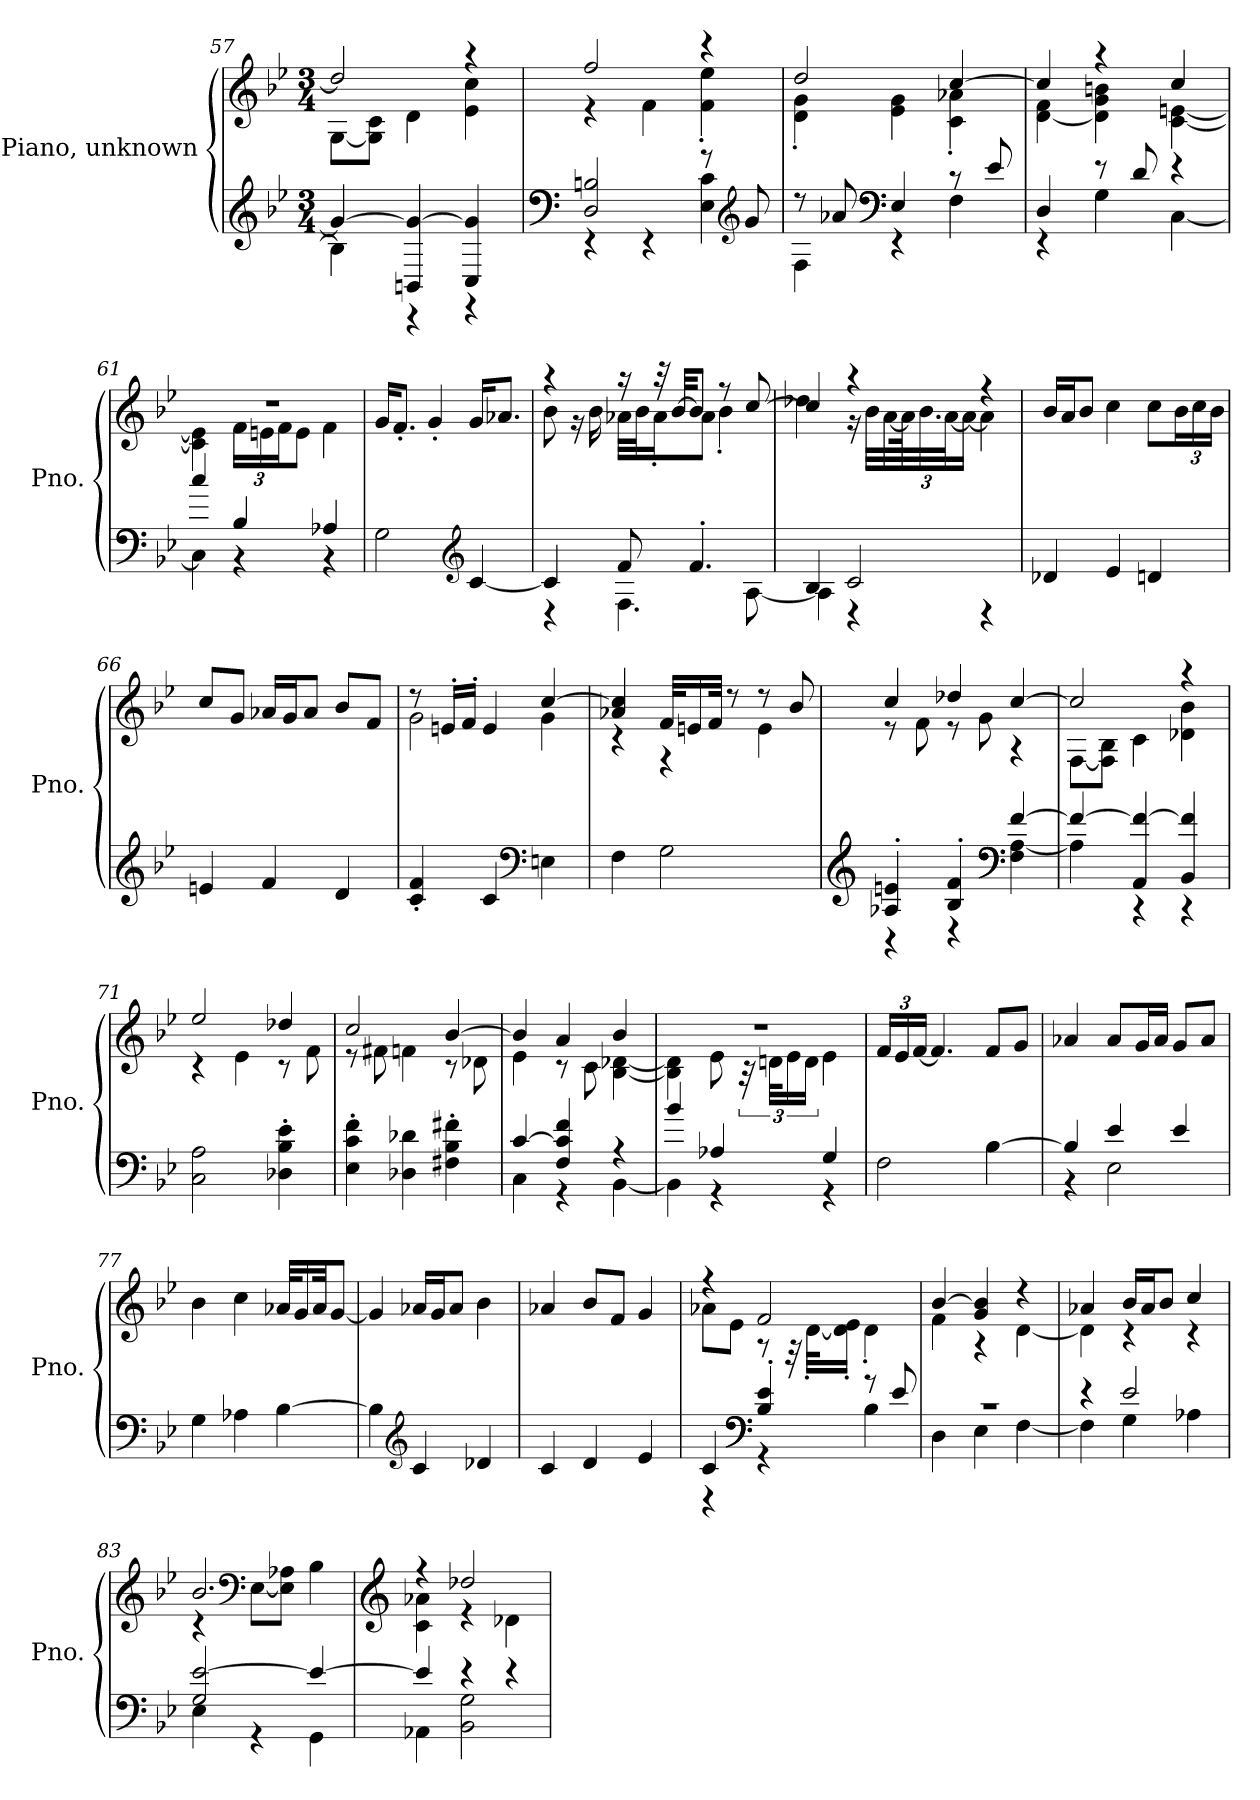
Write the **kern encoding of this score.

**kern	**kern
*part1	*part1
*staff2	*staff1
*I"Piano, unknown	*
*I'Pno.	*
*clefG2	*clefG2
*k[b-e-]	*k[b-e-]
*M3/4	*M3/4
=57	=57
*^	*^
4g/_	4B-\]	2dd/]	[8G\L
.	.	.	8G\] 8c\J
4BBn/ 4g/_	4r	.	4d\
4C/ 4g/]	4r	4r	4e-\ 4cc\
=58	=58	=58	=58
*clefF4	*	*	*
2D/ 2Bn/	4r	2ff/	4r
.	4r	.	4f\
8r	4E-\ 4c\	4r	4f\' 4ee-\'
*clefG2	*	*	*
8g/	.	.	.
=59	=59	=59	=59
8r	4F\	2dd/	4d\' 4g\'
8a-X/	.	.	.
*clefF4	*	*	*
4E-/	4r	.	4e-\ 4g\
8r	4F\	[4cc/	4c\' 4a-X\'
8e-/	.	.	.
=60	=60	=60	=60
4D/	4r	4cc/]	[4d\ 4f\
8r	4G\	4r	4d\] 4g\ 4bn\
8d/	.	.	.
4r	[4C\	4cc/	[4c\ [4en\
!!LO:LB:g=z	!!
=61	=61	=61	=61
4cc/	4C\]	2.r	4c\] 4e\]
*	*	*	*Xbrackettup
4B-/	4r	.	24f\LL
.	.	.	24en\
.	.	.	24f\J
.	.	.	8e\J
4A-X/	4r	.	4f\
*v	*v	*	*
*	*v	*v
=62	=62
2G\	16g/KL
.	8.f'/J
.	4g'/
*clefG2	*
[4c/	16g/KL
.	8.a-X/J
=63	=63
*^	*^
4c/]	4r	4r	8b-\
.	.	.	16r
.	.	.	16b-\
8f/	4.F\	16r	32a-X\LLL
.	.	.	32b-\J
.	.	32r	16a-'\J
.	.	[32b-/KKL	.
4.f'/	.	8b-/J]	8a-\J
.	.	8r	4b-'\
.	[8A\	[8cc/	.
=64	=64	=64	=64
4B-/	4A\]	4cc/]	4dd-X\
2c/	4r	4r	16r
.	.	.	32b-\LLL
.	.	.	[32a\
.	.	.	96a\K]
.	.	.	48.b-\
.	.	.	[48a\J
.	.	.	16a\JJ_
.	4r	4r	4a\]
*v	*v	*	*
*	*v	*v
!!LO:LB:g=z
=65	=65
4d-X/	16b-/LL
.	16a/J
.	8b-/J
4e-/	4cc\
4dn/	8cc\L
.	24b-\L
.	24cc\
.	24b-\JJ
=66	=66
4en/	8cc/L
.	8g/J
4f/	16a-X/LL
.	16g/J
.	8a-/J
4d/	8b-/L
.	8f/J
=67	=67
*	*^
4c/' 4f/'	8r	2g\
.	16en'/LL	.
.	16f'/JJ	.
4c/	4e/	.
*clefF4	*	*
4En\	[4cc/	4g\
=68	=68	=68
4F\	4a-X/ 4cc/]	4r
2G\	32f/KLL	4r
.	16en/	.
.	32f/JJk	.
.	8r	.
.	8r	4e\
.	8b-/	.
!!LO:LB:g=z	!!
=69	=69	=69
*clefG2	*	*
*^	*	*
4A-X/' 4en/'	4r	4cc/	8r
.	.	.	8f\
4B-/' 4f/'	4r	4dd-X/	8r
.	.	.	8g\
*clefF4	*	*	*
[4f/	4F\ [4A-\	[4cc/	4r
=70	=70	=70	=70
4f/_	4A-\]	2cc/]	[8F\L
.	.	.	8F\] 8B-\J
4AA/ 4f/_	4r	.	4c\
4BB-/ 4f/]	4r	4r	4d-X\ 4b-\
*v	*v	*	*
=71	=71	=71
2C\ 2A\	2ee-/	4r
.	.	4e-\
4D-X\' 4B-\' 4e-\'	4dd-X/	8r
.	.	8f\
=72	=72	=72
4E-\' 4c\' 4f\'	2cc/	8r
.	.	8f#X\
4D-X\ 4d-X\	.	4fn\
4F#X\' 4B-\' 4f#X\'	[4b-/	8r
.	.	8d-X\
=73	=73	=73
*^	*	*
[4c/	4C\	4b-/]	4e-\
4F/ 4c/] 4f/	4r	4a/	8r
.	.	.	8c\
4r	[4BB-\	4b-/	[4B-\ [4d-X\
!!LO:LB:g=z	!!
=74	=74	=74	=74
4b-/	4BB-\]	2.r	4B-\] 4d-\]
4A-X/	4r	.	8e-\
*	*	*	*brackettup
.	.	.	48r
.	.	.	48dn\KLL
.	.	.	24e-\
.	.	.	24d\JJ
4G/	4r	.	4e-\
*v	*v	*	*
*	*v	*v
=75	=75
*	*Xbrackettup
2F\	24f/LL
.	24e-/
.	[24f/JJ
.	4.f/]
[4B-\	8f/L
.	8g/J
=76	=76
*^	*
4B-/]	4r	4a-X/
4e-/	2E-\	8a-/L
.	.	16g/L
.	.	16a-/JJ
4e-/	.	8g/L
.	.	8a-/J
*v	*v	*
=77	=77
4G\	4b-\
4A-X\	4cc\
[4B-\	32a-X/KLL
.	16g/
.	32a-/JK
.	[8g/J
=78	=78
4B-\]	4g/]
*clefG2	*
4c/	16a-X/LL
.	16g/J
.	8a-/J
4d-X/	4b-\
=79	=79
4c/	4a-X/
4d/	8b-/L
.	8f/J
4e-/	4g/
!!LO:LB:g=z
=80	=80
*^	*^
4c/	4r	4r	8a-X\L
.	.	.	8e-\J
*clefF4	*	*	*
4B-/' 4e-/'	4r	2f/	8r
.	.	.	32r
.	.	.	[32d'\KLL
.	.	.	16d\]' 16e-\'JJ
8r	4B-\	.	4d'\
8e-/	.	.	.
=81	=81	=81	=81
2.r	4D\	[4b-/	4f\
.	4E-\	4g/ 4b-/]	4r
.	[4F\	4r	[4d\
=82	=82	=82	=82
4r	4F\]	4a-X/	4d\]
2e-/	4G\	16b-/LL	4r
.	.	16a-/J	.
.	.	8b-/J	.
.	4A-X\	4cc/	4r
=83	=83	=83	=83
2G/ [2e-/	4E-\	2.b-/	4r
*	*	*clefF4	*
.	4r	.	[8E-\L
.	.	.	8E-\] 8A-X\J
4e-/_	4GG\	.	4B-\
=84	=84	=84	=84
*	*	*clefG2	*
4e-/]	4AA-X\	4r	4c\ 4a-X\
4r	2BB-\ 2G\	2dd-X/	4r
4r	.	.	4d-X\
*v	*v	*	*
*	*v	*v
=	=
*-	*-
